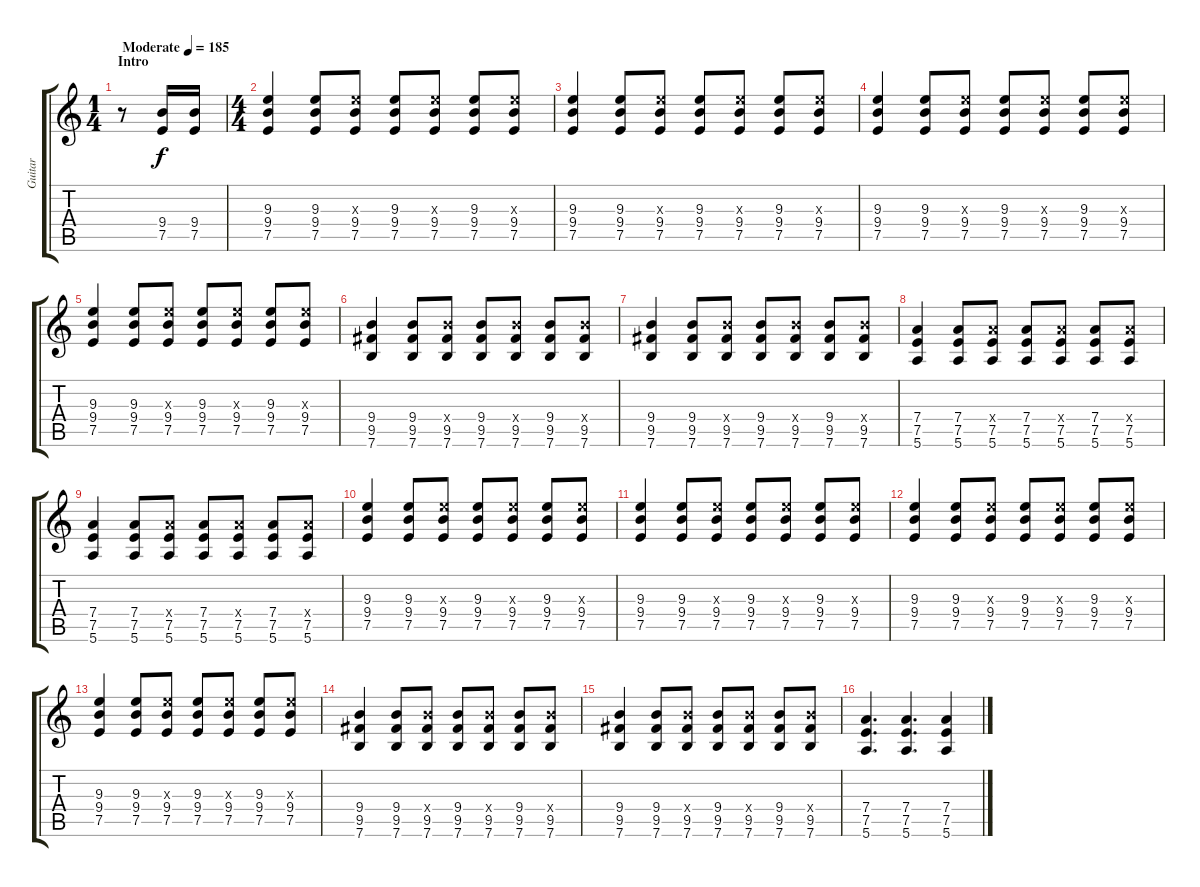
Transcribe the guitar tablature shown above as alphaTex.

\track ("Guitar" "Guitar") {instrument distortionguitar}
\staff {score tabs}
\tuning (E4 B3 G3 D3 A2 E2) {hide}
\ts (1 4)
\section ("" "Intro")
\tempo (185 "Moderate")
\clef g2
\ks c
r.8{dy f instrument distortionguitar} (9.4 7.5).16 (9.4 7.5).16 |
\ts (4 4)
(9.3 9.4 7.5).4 (9.3 9.4 7.5).8 (9.3{x} 9.4 7.5).8 (9.3 9.4 7.5).8 (9.3{x} 9.4 7.5).8 (9.3 9.4 7.5).8 (9.3{x} 9.4 7.5).8 |
(9.3 9.4 7.5).4 (9.3 9.4 7.5).8 (9.3{x} 9.4 7.5).8 (9.3 9.4 7.5).8 (9.3{x} 9.4 7.5).8 (9.3 9.4 7.5).8 (9.3{x} 9.4 7.5).8 |
(9.3 9.4 7.5).4 (9.3 9.4 7.5).8 (9.3{x} 9.4 7.5).8 (9.3 9.4 7.5).8 (9.3{x} 9.4 7.5).8 (9.3 9.4 7.5).8 (9.3{x} 9.4 7.5).8 |
(9.3 9.4 7.5).4 (9.3 9.4 7.5).8 (9.3{x} 9.4 7.5).8 (9.3 9.4 7.5).8 (9.3{x} 9.4 7.5).8 (9.3 9.4 7.5).8 (9.3{x} 9.4 7.5).8 |
(9.4 9.5 7.6).4 (9.4 9.5 7.6).8 (9.4{x} 9.5 7.6).8 (9.4 9.5 7.6).8 (9.4{x} 9.5 7.6).8 (9.4 9.5 7.6).8 (9.4{x} 9.5 7.6).8 |
(9.4 9.5 7.6).4 (9.4 9.5 7.6).8 (9.4{x} 9.5 7.6).8 (9.4 9.5 7.6).8 (9.4{x} 9.5 7.6).8 (9.4 9.5 7.6).8 (9.4{x} 9.5 7.6).8 |
(7.4 7.5 5.6).4 (7.4 7.5 5.6).8 (7.4{x} 7.5 5.6).8 (7.4 7.5 5.6).8 (7.4{x} 7.5 5.6).8 (7.4 7.5 5.6).8 (7.4{x} 7.5 5.6).8 |
(7.4 7.5 5.6).4 (7.4 7.5 5.6).8 (7.4{x} 7.5 5.6).8 (7.4 7.5 5.6).8 (7.4{x} 7.5 5.6).8 (7.4 7.5 5.6).8 (7.4{x} 7.5 5.6).8 |
(9.3 9.4 7.5).4 (9.3 9.4 7.5).8 (9.3{x} 9.4 7.5).8 (9.3 9.4 7.5).8 (9.3{x} 9.4 7.5).8 (9.3 9.4 7.5).8 (9.3{x} 9.4 7.5).8 |
(9.3 9.4 7.5).4 (9.3 9.4 7.5).8 (9.3{x} 9.4 7.5).8 (9.3 9.4 7.5).8 (9.3{x} 9.4 7.5).8 (9.3 9.4 7.5).8 (9.3{x} 9.4 7.5).8 |
(9.3 9.4 7.5).4 (9.3 9.4 7.5).8 (9.3{x} 9.4 7.5).8 (9.3 9.4 7.5).8 (9.3{x} 9.4 7.5).8 (9.3 9.4 7.5).8 (9.3{x} 9.4 7.5).8 |
(9.3 9.4 7.5).4 (9.3 9.4 7.5).8 (9.3{x} 9.4 7.5).8 (9.3 9.4 7.5).8 (9.3{x} 9.4 7.5).8 (9.3 9.4 7.5).8 (9.3{x} 9.4 7.5).8 |
(9.4 9.5 7.6).4 (9.4 9.5 7.6).8 (9.4{x} 9.5 7.6).8 (9.4 9.5 7.6).8 (9.4{x} 9.5 7.6).8 (9.4 9.5 7.6).8 (9.4{x} 9.5 7.6).8 |
(9.4 9.5 7.6).4 (9.4 9.5 7.6).8 (9.4{x} 9.5 7.6).8 (9.4 9.5 7.6).8 (9.4{x} 9.5 7.6).8 (9.4 9.5 7.6).8 (9.4{x} 9.5 7.6).8 |
(7.4 7.5 5.6).4{d} (7.4 7.5 5.6).4{d} (7.4 7.5 5.6).4
